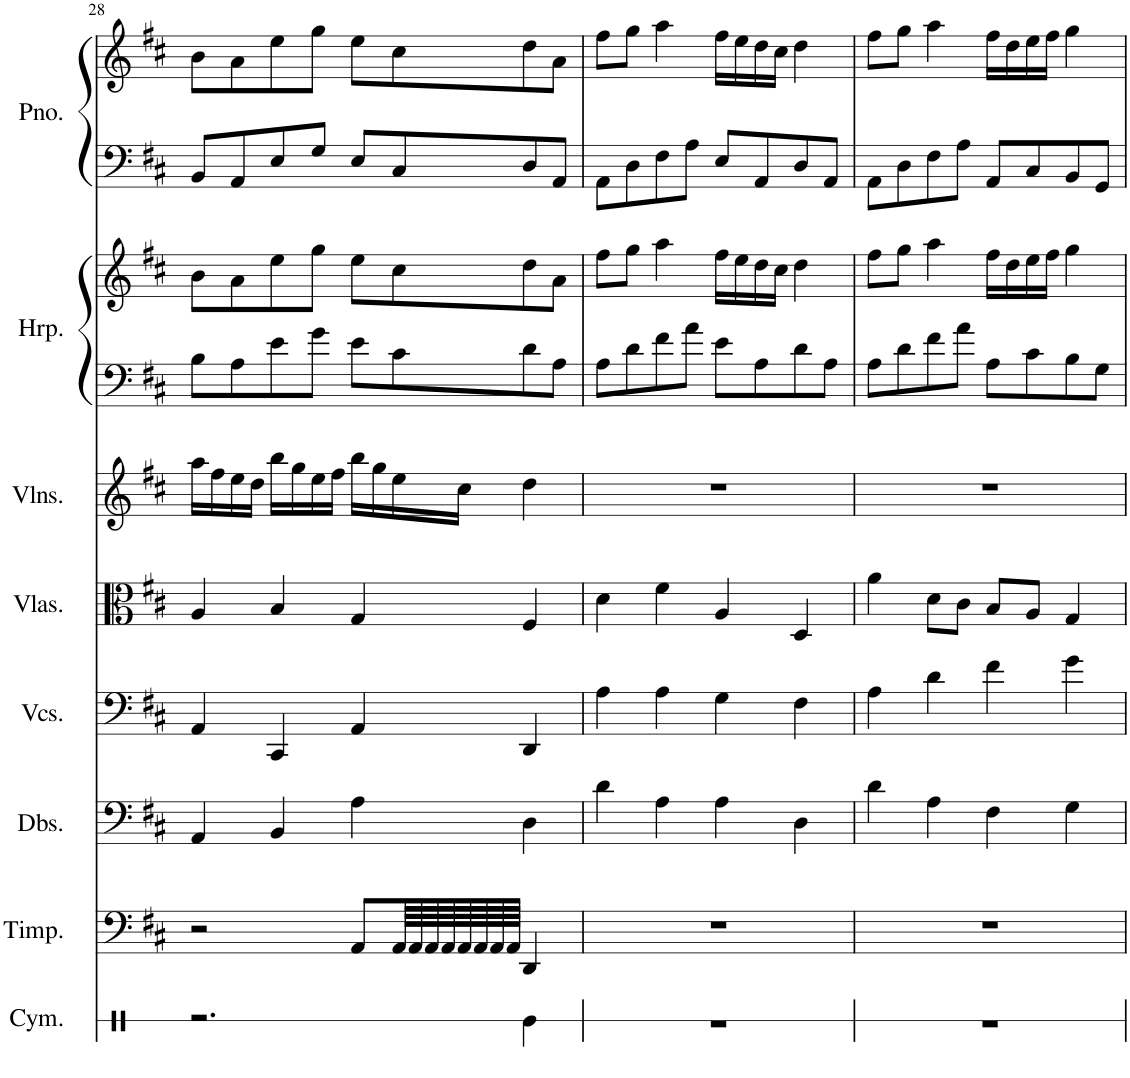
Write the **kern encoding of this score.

**kern	**kern	**kern	**kern	**kern	**kern	**kern	**kern	**kern	**kern
*part8	*part7	*part6	*part5	*part4	*part3	*part2	*part2	*part1	*part1
*staff10	*staff9	*staff8	*staff7	*staff6	*staff5	*staff4	*staff3	*staff2	*staff1
*I"Cymbal	*I"Timpani	*I"Double Basses	*I"Violoncellos	*I"Violas	*I"Violins	*I"Harp	*	*I"Piano	*
*I'Cym.	*I'Timp.	*I'Dbs.	*I'Vcs.	*I'Vlas.	*I'Vlns.	*I'Hrp.	*	*I'Pno.	*
!!LO:PB:g=z
*clefX	*clefF4	*clefF4	*clefF4	*clefC3	*clefG2	*clefF4	*clefG2	*clefF4	*clefG2
*	*	*Trd7c12	*	*	*	*	*	*	*
*k[]	*k[f#c#]	*k[f#c#]	*k[f#c#]	*k[f#c#]	*k[f#c#]	*k[f#c#]	*k[f#c#]	*k[f#c#]	*k[f#c#]
*M4/4	*M4/4	*M4/4	*M4/4	*M4/4	*M4/4	*M4/4	*M4/4	*M4/4	*M4/4
*met(c)	*met(c)	*met(c)	*met(c)	*met(c)	*met(c)	*met(c)	*met(c)	*met(c)	*met(c)
=28	=28	=28	=28	=28	=28	=28	=28	=28	=28
2.r	2r	4AA/	4AA/	4A/	16aa\LL	8B\L	8b\L	8BB/L	8b\L
.	.	.	.	.	16ff#\	.	.	.	.
.	.	.	.	.	16ee\	8A\	8a\	8AA/	8a\
.	.	.	.	.	16dd\JJ	.	.	.	.
.	.	4BB/	4CC#/	4B/	16bb\LL	8e\	8ee\	8E/	8ee\
.	.	.	.	.	16gg\	.	.	.	.
.	.	.	.	.	16ee\	8g\J	8gg\J	8G/J	8gg\J
.	.	.	.	.	16ff#\JJ	.	.	.	.
.	8AA/L	4A\	4AA/	4G/	16bb\LL	8e\L	8ee\L	8E/L	8ee\L
.	.	.	.	.	16gg\	.	.	.	.
.	64AA/LLL	.	.	.	16ee\	8c#\	8cc#\	8C#/	8cc#\
.	64AA/	.	.	.	.	.	.	.	.
.	64AA/	.	.	.	.	.	.	.	.
.	64AA/	.	.	.	.	.	.	.	.
.	64AA/	.	.	.	16cc#\JJ	.	.	.	.
.	64AA/	.	.	.	.	.	.	.	.
.	64AA/	.	.	.	.	.	.	.	.
.	64AA/JJJJ	.	.	.	.	.	.	.	.
4Re\	4DD/	4D\	4DD/	4F#/	4dd\	8d\	8dd\	8D/	8dd\
.	.	.	.	.	.	8A\J	8a\J	8AA/J	8a\J
=29	=29	=29	=29	=29	=29	=29	=29	=29	=29
1r	1r	4d\	4A\	4d\	1r	8A\L	8ff#\L	8AA\L	8ff#\L
.	.	.	.	.	.	8d\	8gg\J	8D\	8gg\J
.	.	4A\	4A\	4f#\	.	8f#\	4aa\	8F#\	4aa\
.	.	.	.	.	.	8a\J	.	8A\J	.
.	.	4A\	4G\	4A/	.	8e\L	16ff#\LL	8E/L	16ff#\LL
.	.	.	.	.	.	.	16ee\	.	16ee\
.	.	.	.	.	.	8A\	16dd\	8AA/	16dd\
.	.	.	.	.	.	.	16cc#\JJ	.	16cc#\JJ
.	.	4D\	4F#\	4D/	.	8d\	4dd\	8D/	4dd\
.	.	.	.	.	.	8A\J	.	8AA/J	.
=30	=30	=30	=30	=30	=30	=30	=30	=30	=30
1r	1r	4d\	4A\	4a\	1r	8A\L	8ff#\L	8AA\L	8ff#\L
.	.	.	.	.	.	8d\	8gg\J	8D\	8gg\J
.	.	4A\	4d\	8d\L	.	8f#\	4aa\	8F#\	4aa\
.	.	.	.	8c#\J	.	8a\J	.	8A\J	.
.	.	4F#\	4f#\	8B/L	.	8A\L	16ff#\LL	8AA/L	16ff#\LL
.	.	.	.	.	.	.	16dd\	.	16dd\
.	.	.	.	8A/J	.	8c#\	16ee\	8C#/	16ee\
.	.	.	.	.	.	.	16ff#\JJ	.	16ff#\JJ
.	.	4G\	4g\	4G/	.	8B\	4gg\	8BB/	4gg\
.	.	.	.	.	.	8G\J	.	8GG/J	.
=	=	=	=	=	=	=	=	=	=
*-	*-	*-	*-	*-	*-	*-	*-	*-	*-
